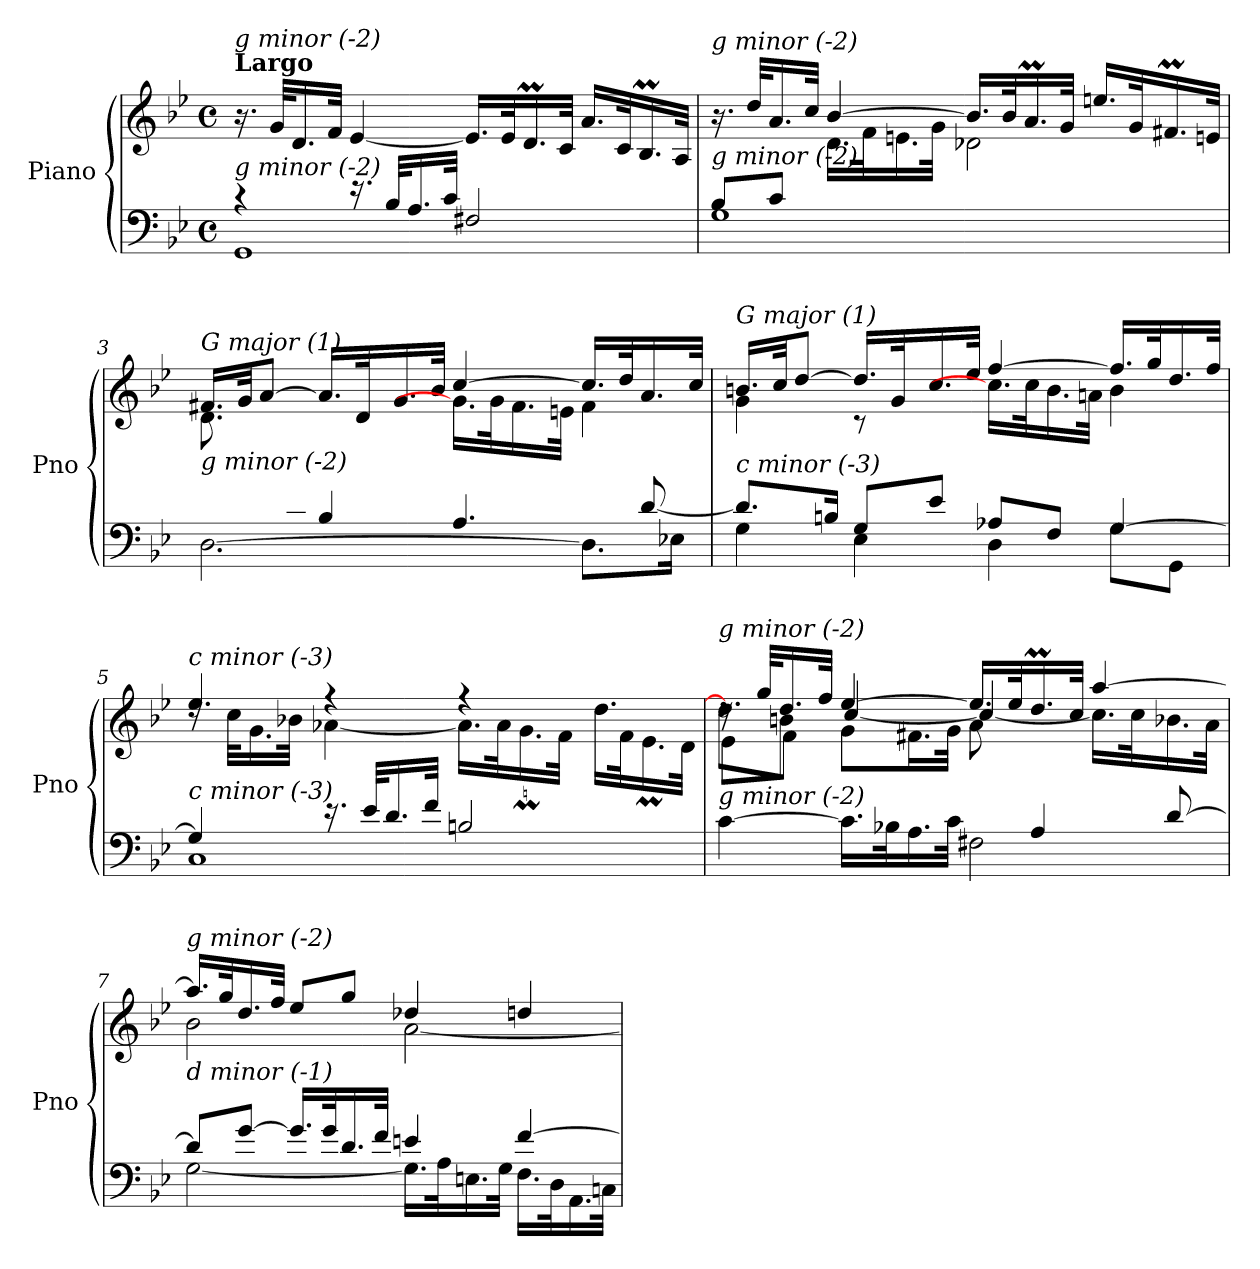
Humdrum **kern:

**kern	**kern
*part1	*part1
*staff2	*staff1
*I"Piano	*
*I'Pno	*
*clefF4	*clefG2
*k[b-e-]	*k[b-e-]
*M4/4	*M4/4
*met(c)	*met(c)
=1	=1
*^	*
!	!	!LO:TX:a:B:t=Largo
!	!	!LO:TX:i:t=g minor (-2)
!LO:TX:i:t=g minor (-2)	!	!
4r	1GG	16.r
.	.	32g/KLL
.	.	16.d/
.	.	32f/JJk
16.r	.	[4e-/
32B-/KLL	.	.
16.A/	.	.
32c/JJk	.	.
2F#X/	.	16.e-/LL]
.	.	32e-/K
.	.	16.dm/
.	.	32c/JJk
.	.	16.a/LL
.	.	32c/K
.	.	16.B-M/
.	.	32A/JJk
=2	=2	=2
*	*	*^
!	!	!LO:TX:i:t=g minor (-2)	!
!LO:TX:i:t=g minor (-2)	!	!	!
8B-/L	1G	16.r	4ryy
.	.	32dd/KLL	.
8c/J	.	16.a/	.
.	.	32cc/JJk	.
2.ryy	.	[4b-/	16.d\LL
.	.	.	32f\K
.	.	.	16.en\
.	.	.	32g\JJk
.	.	16.b-/LL]	2d-Xi\
.	.	32b-/K	.
.	.	16.am/	.
.	.	32g/JJk	.
.	.	16.een/LL	.
.	.	32g/K	.
.	.	16.f#Xm/	.
.	.	32en/JJk	.
!!LO:LB:g=z
=3	=3	=3	=3
*	*^	*	*^
!	!	!	!LO:TX:i:t=G major (1)	!	!
!LO:TX:i:t=g minor (-2)	!	!	!	!	!
4.ryy	8.ryy	[2.D\	16.f#X/LL	4.ryy	8.d\L
.	.	.	32g/JK	.	.
.	.	.	[8a/J	.	.
.	16cn/Jk	.	.	.	2ryy
.	4B-/	.	16.a/LL]	.	.
.	.	.	32d/K	.	.
2ryy	.	.	16.g/	[8g\yy	.
.	.	.	32b-/JJk	.	.
.	4.A/	.	[4cc/	16.g\LL]	.
.	.	.	.	32g\K	.
.	.	.	.	16.f#\	.
.	.	.	.	.	4ryy
.	.	.	.	32en\JJk	.
.	.	8.D\L]	16.cc/LL]	4f#\	.
.	.	.	32dd/K	.	.
8ryy	[8d/	.	16.a/	.	.
.	.	16E-X\Jk	.	.	16ryy
.	.	.	32cc/JJk	.	.
*	*v	*v	*	*	*
*	*	*	*v	*v
=4	=4	=4	=4
!	!	!LO:TX:i:t=G major (1)	!
!LO:TX:i:t=c minor (-3)	!	!	!
8.d/L]	4G\	16.bn/LL	4g\
.	.	32cc/JK	.
.	.	[8dd/J	.
16Bn/Jk	.	.	.
8G/L	4E-\	16.dd/LL]	8r
.	.	32g/K	.
8e-/J	.	16.cc/	[8cc\yy
.	.	32ee-/JJk	.
8A-X/L	4D\	[4ff/	16.cc\LL]
.	.	.	32cc\K
8F/J	.	.	16.b\
.	.	.	32an\JJk
[4G/	8G\L	16.ff/LL]	4b\
.	.	32gg/K	.
.	8GG\J	16.dd/	.
.	.	32ff/JJk	.
!!LO:LB:g=z	!!
=5	=5	=5	=5
!	!	!LO:TX:i:t=c minor (-3)	!
!LO:TX:i:t=c minor (-3)	!	!	!
4G/]	1C	4ee-/	16.rdd
.	.	.	32cc\KLL
.	.	.	16.g\
.	.	.	32b-X\JJk
16.r	.	4r	[4a-X\
32e-/KLL	.	.	.
16.d/	.	.	.
32f/JJk	.	.	.
2Bn/	.	4r	16.a-\LL]
.	.	.	32a-\K
.	.	.	16.gM\
.	.	.	32f\JJk
.	.	[4dd/yy	16.dd\LL
.	.	.	32f\K
.	.	.	16.e-M\
.	.	.	32d\JJk
=6	=6	=6	=6
*	*^	*^	*^
!	!	!	!LO:TX:i:t=g minor (-2)	!	!	!
!LO:TX:i:t=g minor (-2)	!	!	!	!	!	!
2ryy	[4c\	2ryy	16.rdd	8dd\L]	8e-\L	2ryy
.	.	.	32gg/KLL	.	.	.
.	.	.	16.dd/	8bn\J	8f\J	.
.	.	.	32ff/JJk	.	.	.
.	16.c\LL]	.	[4ee-/	[4cc/	8g\L	.
.	32B-X\K	.	.	.	.	.
.	16.A\	.	.	.	16.f#X\L	.
.	32c\JJk	.	.	.	32g\JJk	.
8ryy	2F#X\	8ryy	16.ee-/LL]	4cc/_	8a\	8ryy
.	.	.	32ee-/K	.	.	.
4.ryy	.	4A/	16.ddm/	.	4.ryy	4.ryy
.	.	.	32cc/JJk	.	.	.
.	.	.	[4aa/	16.cc\LL]	.	.
.	.	.	.	32cc\K	.	.
.	.	[8d/	.	16.b-X\	.	.
.	.	.	.	32a\JJk	.	.
*	*v	*v	*	*	*	*
*	*	*	*v	*v	*v
!!LO:LB:g=z
=7	=7	=7	=7
!	!	!LO:TX:i:t=g minor (-2)	!
!LO:TX:i:t=d minor (-1)	!	!	!
8d/L]	[2G\	16.aa/LL]	2b-\
.	.	32gg/K	.
[8g/J	.	16.dd/	.
.	.	32ff/JJk	.
16.g/LL]	.	8ee-/L	.
32g/K	.	.	.
16.d/	.	8gg/J	.
32f/JJk	.	.	.
4en/	16.G\LL]	4dd-Xi/	[2a\
.	32A\K	.	.
.	16.En\	.	.
.	32G\JJk	.	.
[4f/	16.F\LL	4dd/	.
.	32D\K	.	.
.	16.AA\	.	.
.	32Cn\JJk	.	.
*v	*v	*	*
*	*v	*v
=	=
*-	*-
